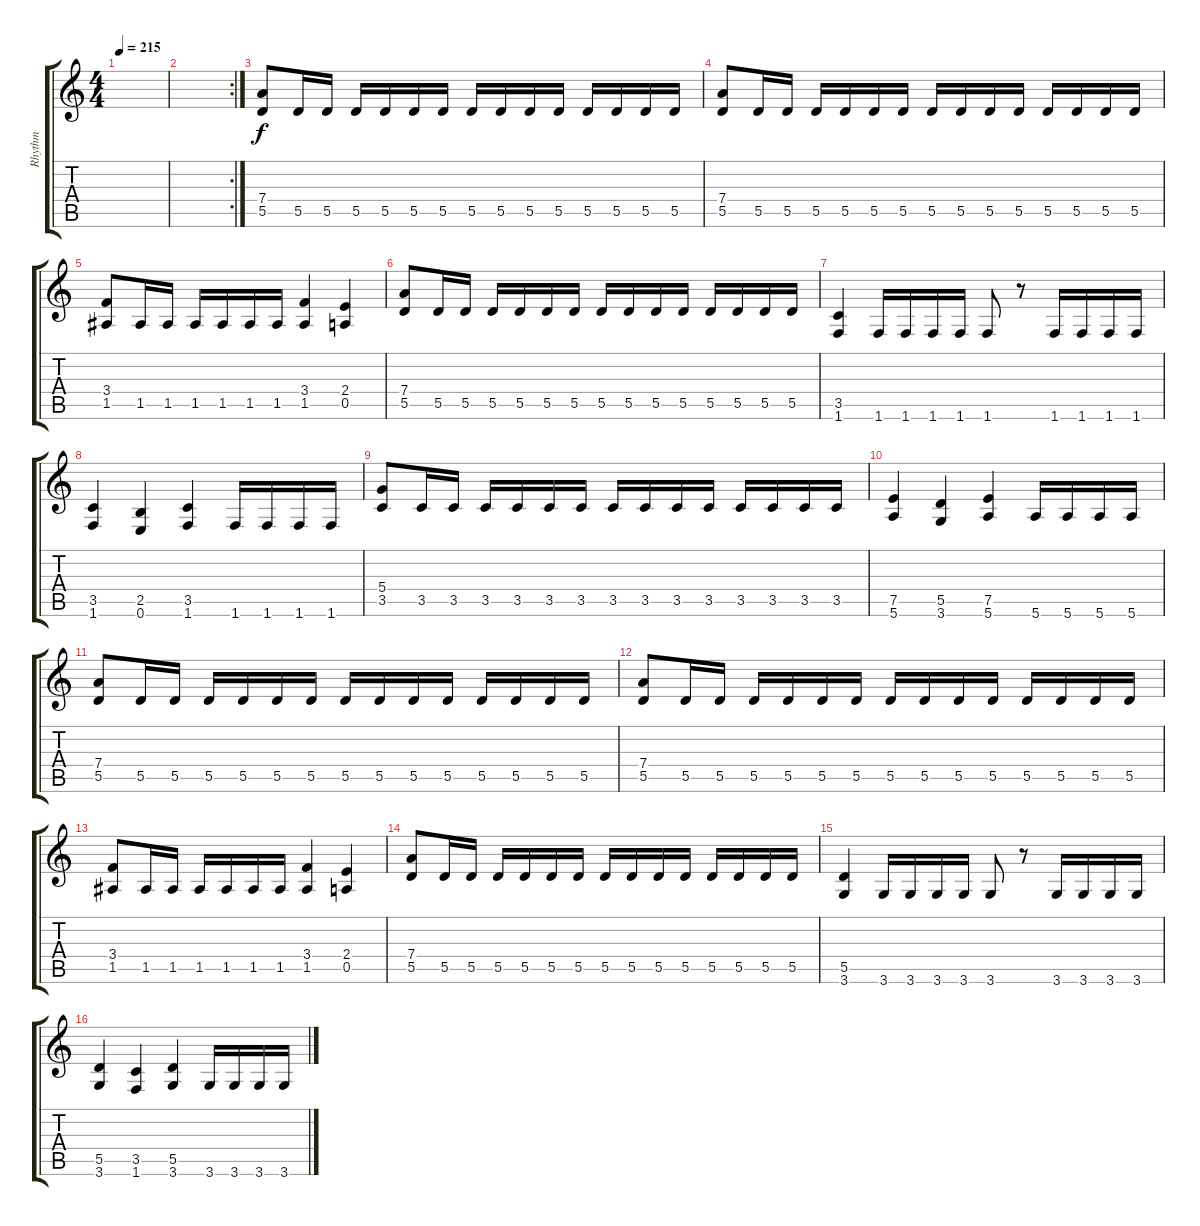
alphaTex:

\track ("Rhythm" "Rhythm") {instrument distortionguitar}
\staff {score tabs}
\tuning (E4 B3 G3 D3 A2 E2) {hide}
\ts (4 4)
\tempo 215
\clef g2
\ks c
|
\rc 2
|
(7.4 5.5).8 5.5.16 5.5.16 5.5.16 5.5.16 5.5.16 5.5.16 5.5.16 5.5.16 5.5.16 5.5.16 5.5.16 5.5.16 5.5.16 5.5.16 |
(7.4 5.5).8 5.5.16 5.5.16 5.5.16 5.5.16 5.5.16 5.5.16 5.5.16 5.5.16 5.5.16 5.5.16 5.5.16 5.5.16 5.5.16 5.5.16 |
(3.4 1.5).8 1.5.16 1.5.16 1.5.16 1.5.16 1.5.16 1.5.16 (3.4 1.5).4 (2.4 0.5).4 |
(7.4 5.5).8 5.5.16 5.5.16 5.5.16 5.5.16 5.5.16 5.5.16 5.5.16 5.5.16 5.5.16 5.5.16 5.5.16 5.5.16 5.5.16 5.5.16 |
(3.5 1.6).4 1.6.16 1.6.16 1.6.16 1.6.16 1.6.8 r.8 1.6.16 1.6.16 1.6.16 1.6.16 |
(3.5 1.6).4 (2.5 0.6).4 (3.5 1.6).4 1.6.16 1.6.16 1.6.16 1.6.16 |
(5.4 3.5).8 3.5.16 3.5.16 3.5.16 3.5.16 3.5.16 3.5.16 3.5.16 3.5.16 3.5.16 3.5.16 3.5.16 3.5.16 3.5.16 3.5.16 |
(7.5 5.6).4 (5.5 3.6).4 (7.5 5.6).4 5.6.16 5.6.16 5.6.16 5.6.16 |
(7.4 5.5).8 5.5.16 5.5.16 5.5.16 5.5.16 5.5.16 5.5.16 5.5.16 5.5.16 5.5.16 5.5.16 5.5.16 5.5.16 5.5.16 5.5.16 |
(7.4 5.5).8 5.5.16 5.5.16 5.5.16 5.5.16 5.5.16 5.5.16 5.5.16 5.5.16 5.5.16 5.5.16 5.5.16 5.5.16 5.5.16 5.5.16 |
(3.4 1.5).8 1.5.16 1.5.16 1.5.16 1.5.16 1.5.16 1.5.16 (3.4 1.5).4 (2.4 0.5).4 |
(7.4 5.5).8 5.5.16 5.5.16 5.5.16 5.5.16 5.5.16 5.5.16 5.5.16 5.5.16 5.5.16 5.5.16 5.5.16 5.5.16 5.5.16 5.5.16 |
(5.5 3.6).4 3.6.16 3.6.16 3.6.16 3.6.16 3.6.8 r.8 3.6.16 3.6.16 3.6.16 3.6.16 |
(5.5 3.6).4 (3.5 1.6).4 (5.5 3.6).4 3.6.16 3.6.16 3.6.16 3.6.16
